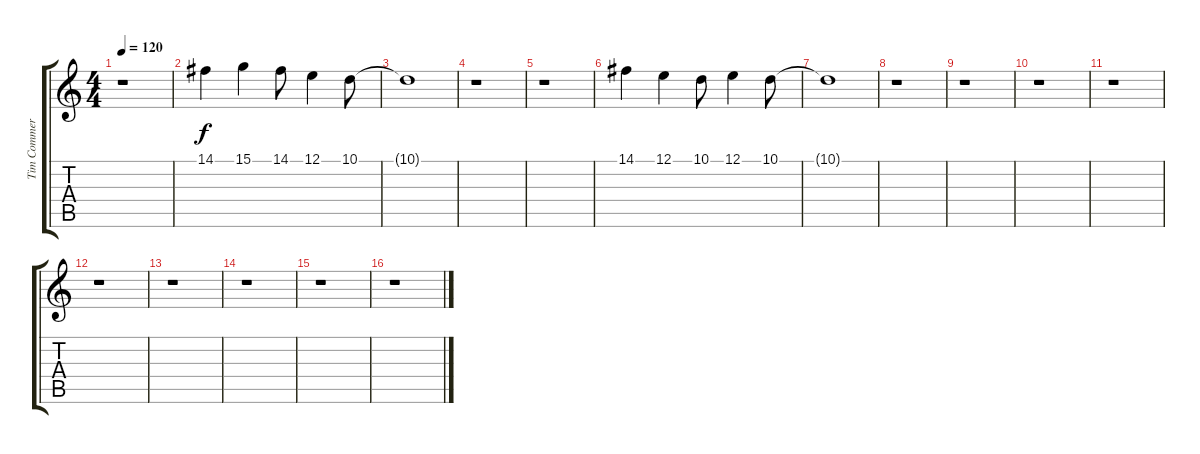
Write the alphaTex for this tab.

\track ("Tim Commerford (Background Chorus)" "Tim Commer") {instrument clarinet}
\staff {score tabs}
\tuning (E4 B3 G3 D3 A2 E2) {hide}
\ts (4 4)
\tempo 120
\clef g2
\ks c
r.1{dy f} |
14.1.4{volume 14} 15.1.4 14.1.8 12.1.4 10.1.8 |
10.1{t}.1 |
r.1 |
r.1 |
14.1.4{volume 14} 12.1.4 10.1.8 12.1.4 10.1.8 |
10.1{t}.1 |
r.1 |
r.1 |
r.1 |
r.1 |
r.1 |
r.1 |
r.1 |
r.1 |
r.1
